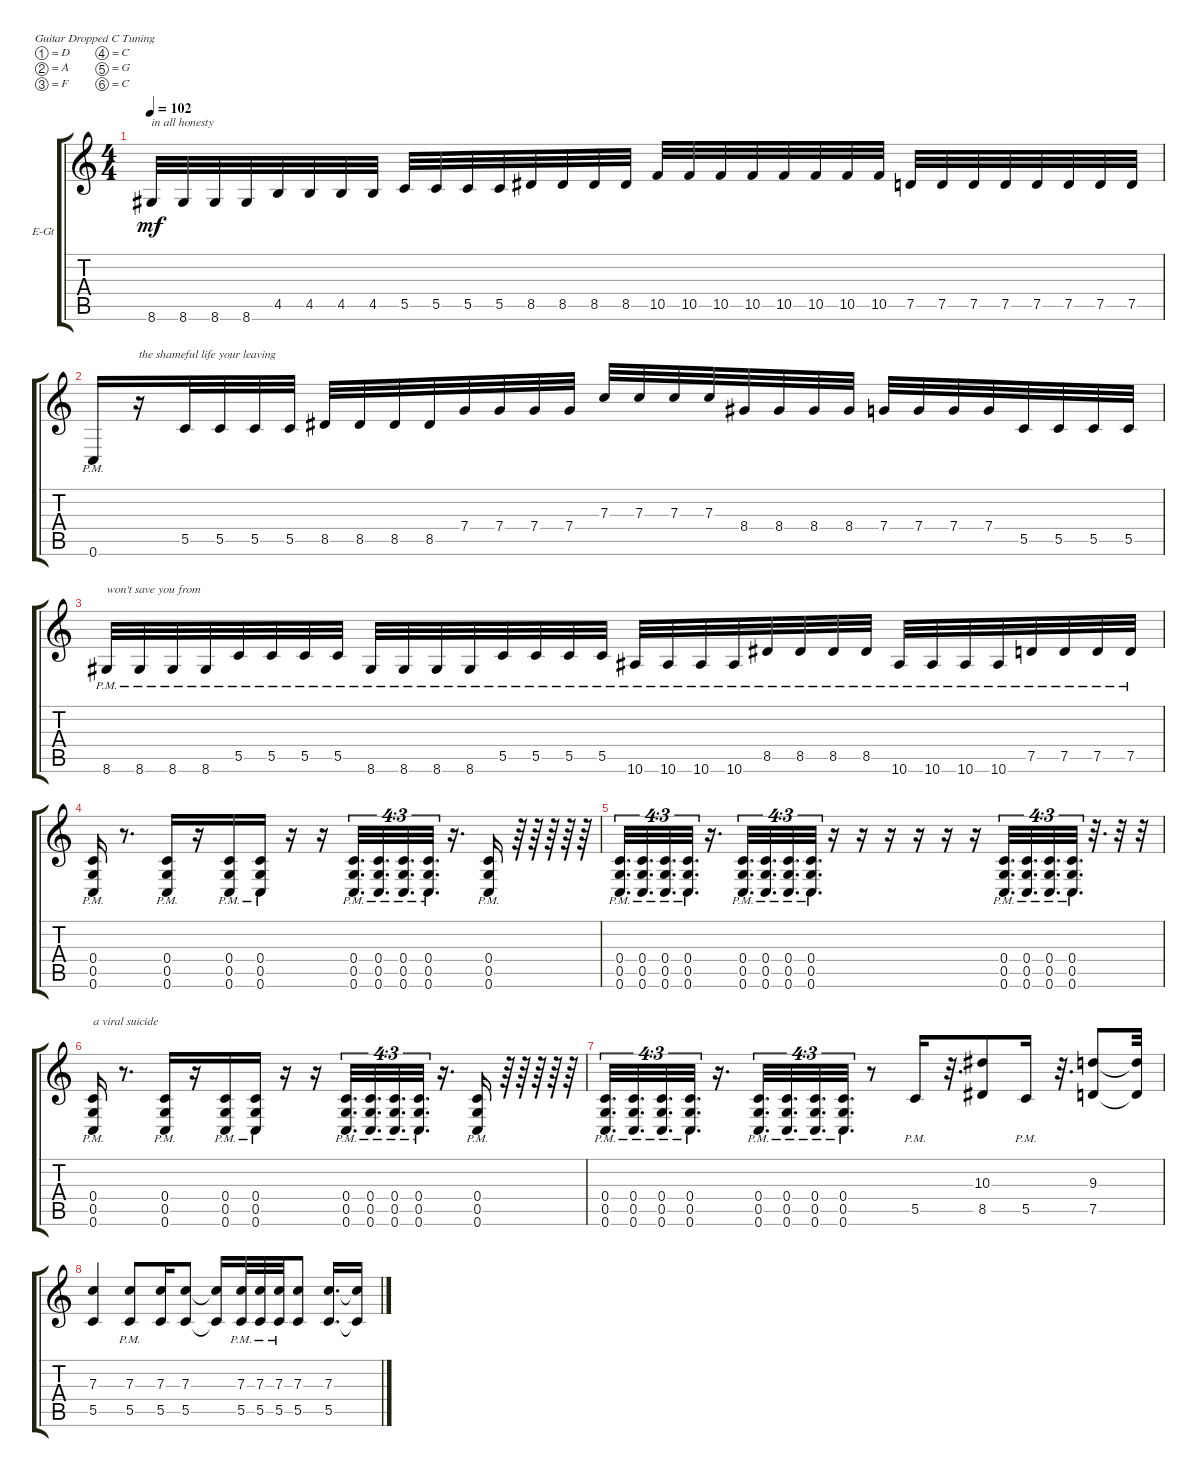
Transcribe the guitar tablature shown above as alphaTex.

\defaultSystemsLayout 4
\bracketExtendMode groupsimilarinstruments
\firstSystemTrackNameOrientation horizontal
\otherSystemsTrackNameOrientation horizontal
\track ("Gajic" "E-Gt") {instrument distortionguitar}
\staff {score tabs}
\tuning (D4 A3 F3 C3 G2 C2)
\ts (4 4)
\tempo 102
\clef g2
\ks c
8.6.32{txt "in all honesty" dy mf} 8.6.32 8.6.32 8.6.32 4.5.32 4.5.32 4.5.32 4.5.32 5.5.32 5.5.32 5.5.32 5.5.32 8.5.32 8.5.32 8.5.32 8.5.32 10.5.32 10.5.32 10.5.32 10.5.32 10.5.32 10.5.32 10.5.32 10.5.32 7.5.32 7.5.32 7.5.32 7.5.32 7.5.32 7.5.32 7.5.32 7.5.32 |
0.6{pm}.16 r.16{txt "the shameful life your leaving"} 5.5.32 5.5.32 5.5.32 5.5.32 8.5.32 8.5.32 8.5.32 8.5.32 7.4.32 7.4.32 7.4.32 7.4.32 7.3.32 7.3.32 7.3.32 7.3.32 8.4.32 8.4.32 8.4.32 8.4.32 7.4.32 7.4.32 7.4.32 7.4.32 5.5.32 5.5.32 5.5.32 5.5.32 |
8.6{pm}.32{txt "won't save you from"} 8.6{pm}.32 8.6{pm}.32 8.6{pm}.32 5.5{pm}.32 5.5{pm}.32 5.5{pm}.32 5.5{pm}.32 8.6{pm}.32 8.6{pm}.32 8.6{pm}.32 8.6{pm}.32 5.5{pm}.32 5.5{pm}.32 5.5{pm}.32 5.5{pm}.32 10.6{pm}.32 10.6{pm}.32 10.6{pm}.32 10.6{pm}.32 8.5{pm}.32 8.5{pm}.32 8.5{pm}.32 8.5{pm}.32 10.6{pm}.32 10.6{pm}.32 10.6{pm}.32 10.6{pm}.32 7.5{pm}.32 7.5{pm}.32 7.5{pm}.32 7.5{pm}.32 |
(0.6{pm} 0.5{pm} 0.4{pm}).16 r.8{d} (0.5{pm} 0.6{pm} 0.4{pm}).16 r.16 (0.6{pm} 0.5{pm} 0.4{pm}).16 (0.6{pm} 0.5{pm} 0.4{pm}).16 r.16 r.16 (0.6{pm} 0.5{pm} 0.4{pm}).32{d tu (4 3)} (0.6{pm} 0.5{pm} 0.4{pm}).32{d tu (4 3)} (0.6{pm} 0.5{pm} 0.4{pm}).32{d tu (4 3)} (0.6{pm} 0.5{pm} 0.4{pm}).32{d tu (4 3)} r.16{d} (0.6{pm} 0.5{pm} 0.4{pm}).16 r.64 r.64 r.64 r.64 r.64 |
(0.6{pm} 0.5{pm} 0.4{pm}).32{d tu (4 3)} (0.6{pm} 0.5{pm} 0.4{pm}).32{d tu (4 3)} (0.6{pm} 0.5{pm} 0.4{pm}).32{d tu (4 3)} (0.6{pm} 0.5{pm} 0.4{pm}).32{d tu (4 3)} r.16{d} (0.6{pm} 0.5{pm} 0.4{pm}).32{d tu (4 3)} (0.6{pm} 0.5{pm} 0.4{pm}).32{d tu (4 3)} (0.6{pm} 0.5{pm} 0.4{pm}).32{d tu (4 3)} (0.6{pm} 0.5{pm} 0.4{pm}).32{d tu (4 3)} r.16 r.16 r.16 r.16 r.16 r.16 (0.6{pm} 0.5{pm} 0.4{pm}).32{d tu (4 3)} (0.6{pm} 0.5{pm} 0.4{pm}).32{d tu (4 3)} (0.6{pm} 0.5{pm} 0.4{pm}).32{d tu (4 3)} (0.6{pm} 0.5{pm} 0.4{pm}).32{d tu (4 3)} r.32{d} r.32 r.32 |
(0.6{pm} 0.5{pm} 0.4{pm}).16{txt "a viral suicide"} r.8{d} (0.5{pm} 0.6{pm} 0.4{pm}).16 r.16 (0.6{pm} 0.5{pm} 0.4{pm}).16 (0.6{pm} 0.5{pm} 0.4{pm}).16 r.16 r.16 (0.6{pm} 0.5{pm} 0.4{pm}).32{d tu (4 3)} (0.6{pm} 0.5{pm} 0.4{pm}).32{d tu (4 3)} (0.6{pm} 0.5{pm} 0.4{pm}).32{d tu (4 3)} (0.6{pm} 0.5{pm} 0.4{pm}).32{d tu (4 3)} r.16{d} (0.6{pm} 0.5{pm} 0.4{pm}).16 r.64 r.64 r.64 r.64 r.64 |
(0.6{pm} 0.5{pm} 0.4{pm}).32{d tu (4 3)} (0.6{pm} 0.5{pm} 0.4{pm}).32{d tu (4 3)} (0.6{pm} 0.5{pm} 0.4{pm}).32{d tu (4 3)} (0.6{pm} 0.5{pm} 0.4{pm}).32{d tu (4 3)} r.16{d} (0.6{pm} 0.5{pm} 0.4{pm}).32{d tu (4 3)} (0.6{pm} 0.5{pm} 0.4{pm}).32{d tu (4 3)} (0.6{pm} 0.5{pm} 0.4{pm}).32{d tu (4 3)} (0.6{pm} 0.5{pm} 0.4{pm}).32{d tu (4 3)} r.8 5.5{pm}.16 r.32{d} (8.5 10.3).8 5.5{pm}.16 r.32{d} (7.5 9.3).8 (9.3{t} 7.5{t}).32 |
(5.5 7.3).4 (5.5{pm} 7.3{pm}).8 (5.5 7.3).16 (7.3 5.5).8 (7.3{t} 5.5{t}).16 (5.5{pm} 7.3{pm}).32 (5.5{pm} 7.3{pm}).32 (5.5{pm} 7.3{pm}).32 (5.5 7.3).8 (5.5 7.3).16{d} (5.5{t} 7.3{t}).16
